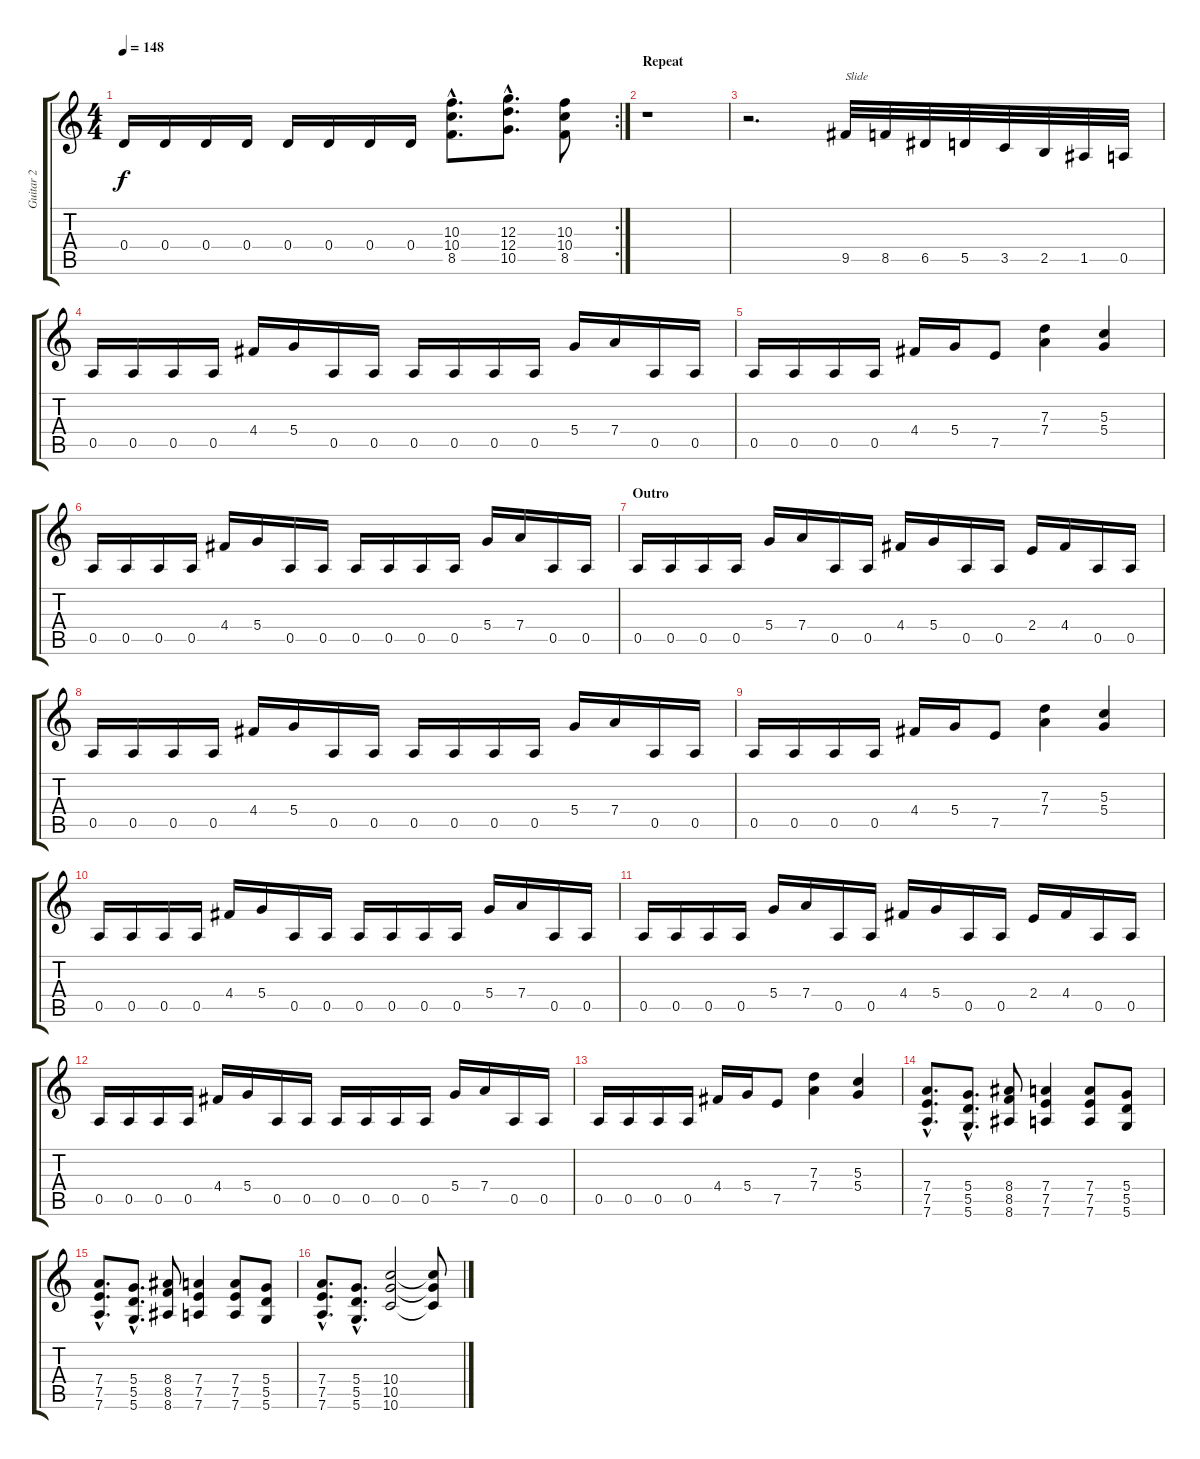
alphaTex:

\track ("Guitar 2" "Guitar 2") {instrument distortionguitar}
\staff {score tabs}
\tuning (E4 B3 G3 D3 A2 D2) {hide}
\rc 2
\ts (4 4)
\tempo 148
\clef g2
\ks c
0.4.16{dy f volume 13} 0.4.16 0.4.16 0.4.16 0.4.16 0.4.16 0.4.16 0.4.16 (10.3{hac} 10.4{hac} 8.5{hac}).8{d volume 10} (12.3{hac} 12.4{hac} 10.5{hac}).8{d} (10.3 10.4 8.5).8 |
\section ("" "Repeat")
r.1 |
r.2{d} 9.5.32{txt "Slide"} 8.5.32 6.5.32 5.5.32 3.5.32 2.5.32 1.5.32 0.5.32 |
0.5.16 0.5.16 0.5.16 0.5.16 4.4.16 5.4.16 0.5.16 0.5.16 0.5.16 0.5.16 0.5.16 0.5.16 5.4.16 7.4.16 0.5.16 0.5.16 |
0.5.16 0.5.16 0.5.16 0.5.16 4.4.16 5.4.16 7.5.8 (7.3 7.4).4 (5.3 5.4).4 |
0.5.16 0.5.16 0.5.16 0.5.16 4.4.16 5.4.16 0.5.16 0.5.16 0.5.16 0.5.16 0.5.16 0.5.16 5.4.16 7.4.16 0.5.16 0.5.16 |
\section ("" "Outro")
0.5.16 0.5.16 0.5.16 0.5.16 5.4.16 7.4.16 0.5.16 0.5.16 4.4.16 5.4.16 0.5.16 0.5.16 2.4.16 4.4.16 0.5.16 0.5.16 |
0.5.16 0.5.16 0.5.16 0.5.16 4.4.16 5.4.16 0.5.16 0.5.16 0.5.16 0.5.16 0.5.16 0.5.16 5.4.16 7.4.16 0.5.16 0.5.16 |
0.5.16 0.5.16 0.5.16 0.5.16 4.4.16 5.4.16 7.5.8 (7.3 7.4).4 (5.3 5.4).4 |
0.5.16 0.5.16 0.5.16 0.5.16 4.4.16 5.4.16 0.5.16 0.5.16 0.5.16 0.5.16 0.5.16 0.5.16 5.4.16 7.4.16 0.5.16 0.5.16 |
0.5.16 0.5.16 0.5.16 0.5.16 5.4.16 7.4.16 0.5.16 0.5.16 4.4.16 5.4.16 0.5.16 0.5.16 2.4.16 4.4.16 0.5.16 0.5.16 |
0.5.16 0.5.16 0.5.16 0.5.16 4.4.16 5.4.16 0.5.16 0.5.16 0.5.16 0.5.16 0.5.16 0.5.16 5.4.16 7.4.16 0.5.16 0.5.16 |
0.5.16 0.5.16 0.5.16 0.5.16 4.4.16 5.4.16 7.5.8 (7.3 7.4).4 (5.3 5.4).4 |
(7.4{hac} 7.5{hac} 7.6{hac}).8{d volume 10} (5.4{hac} 5.5{hac} 5.6{hac}).8{d} (8.4 8.5 8.6).8 (7.4 7.5 7.6).4 (7.4 7.5 7.6).8 (5.4 5.5 5.6).8 |
(7.4{hac} 7.5{hac} 7.6{hac}).8{d} (5.4{hac} 5.5{hac} 5.6{hac}).8{d} (8.4 8.5 8.6).8 (7.4 7.5 7.6).4 (7.4 7.5 7.6).8 (5.4 5.5 5.6).8 |
(7.4{hac} 7.5{hac} 7.6{hac}).8{d} (5.4{hac} 5.5{hac} 5.6{hac}).8{d} (10.4 10.5 10.6).2 (10.4{t} 10.5{t} 10.6{t}).8
